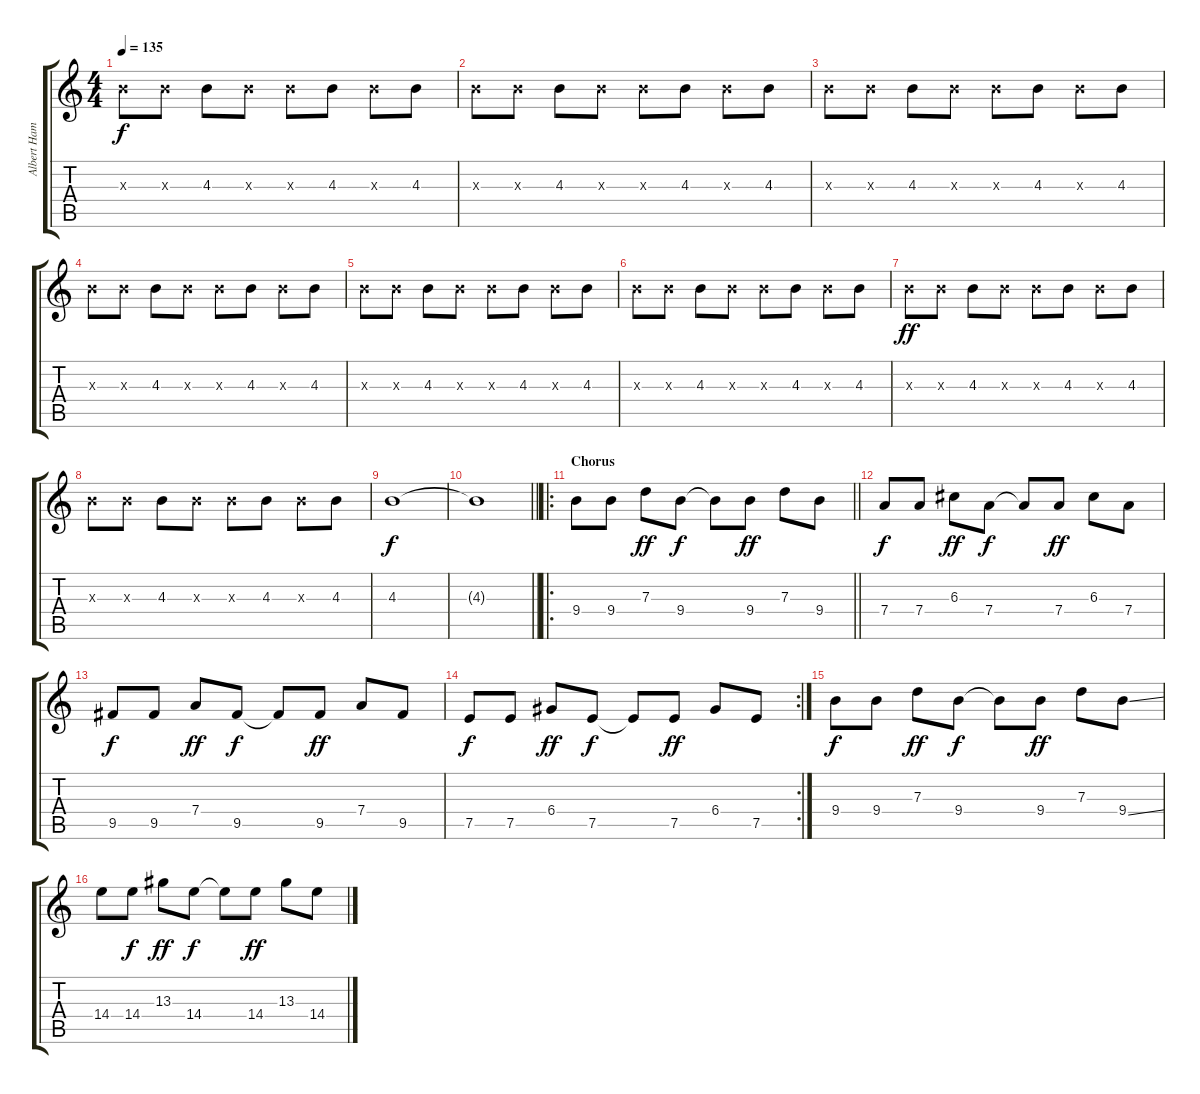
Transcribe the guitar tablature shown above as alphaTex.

\track ("Albert Hammond" "Albert Ham") {instrument electricguitarjazz}
\staff {score tabs}
\tuning (E4 B3 G3 D3 A2 E2) {hide}
\ts (4 4)
\tempo 135
\clef g2
\ks c
4.3{x}.8{dy f} 4.3{x}.8 4.3.8 4.3{x}.8 4.3{x}.8 4.3.8 4.3{x}.8 4.3.8 |
4.3{x}.8 4.3{x}.8 4.3.8 4.3{x}.8 4.3{x}.8 4.3.8 4.3{x}.8 4.3.8 |
4.3{x}.8 4.3{x}.8 4.3.8 4.3{x}.8 4.3{x}.8 4.3.8 4.3{x}.8 4.3.8 |
4.3{x}.8 4.3{x}.8 4.3.8 4.3{x}.8 4.3{x}.8 4.3.8 4.3{x}.8 4.3.8 |
4.3{x}.8 4.3{x}.8 4.3.8 4.3{x}.8 4.3{x}.8 4.3.8 4.3{x}.8 4.3.8 |
4.3{x}.8 4.3{x}.8 4.3.8 4.3{x}.8 4.3{x}.8 4.3.8 4.3{x}.8 4.3.8 |
4.3{x}.8{dy ff} 4.3{x}.8 4.3.8 4.3{x}.8 4.3{x}.8 4.3.8 4.3{x}.8 4.3.8 |
4.3{x}.8 4.3{x}.8 4.3.8 4.3{x}.8 4.3{x}.8 4.3.8 4.3{x}.8 4.3.8 |
4.3.1{dy f} |
\barLineRight lightlight
4.3{t}.1 |
\ro
\section ("" "Chorus")
\barLineRight lightlight
9.4.8 9.4.8 7.3.8{dy ff} 9.4.8{dy f} 9.4{t}.8 9.4.8{dy ff} 7.3.8 9.4.8 |
7.4.8{dy f} 7.4.8 6.3.8{dy ff} 7.4.8{dy f} 7.4{t}.8 7.4.8{dy ff} 6.3.8 7.4.8 |
9.5.8{dy f} 9.5.8 7.4.8{dy ff} 9.5.8{dy f} 9.5{t}.8 9.5.8{dy ff} 7.4.8 9.5.8 |
\rc 2
7.5.8{dy f} 7.5.8 6.4.8{dy ff} 7.5.8{dy f} 7.5{t}.8 7.5.8{dy ff} 6.4.8 7.5.8 |
9.4.8{dy f} 9.4.8 7.3.8{dy ff} 9.4.8{dy f} 9.4{t}.8 9.4.8{dy ff} 7.3.8 9.4{ss}.8 |
14.4.8 14.4.8{dy f} 13.3.8{dy ff} 14.4.8{dy f} 14.4{t}.8 14.4.8{dy ff} 13.3.8 14.4.8
